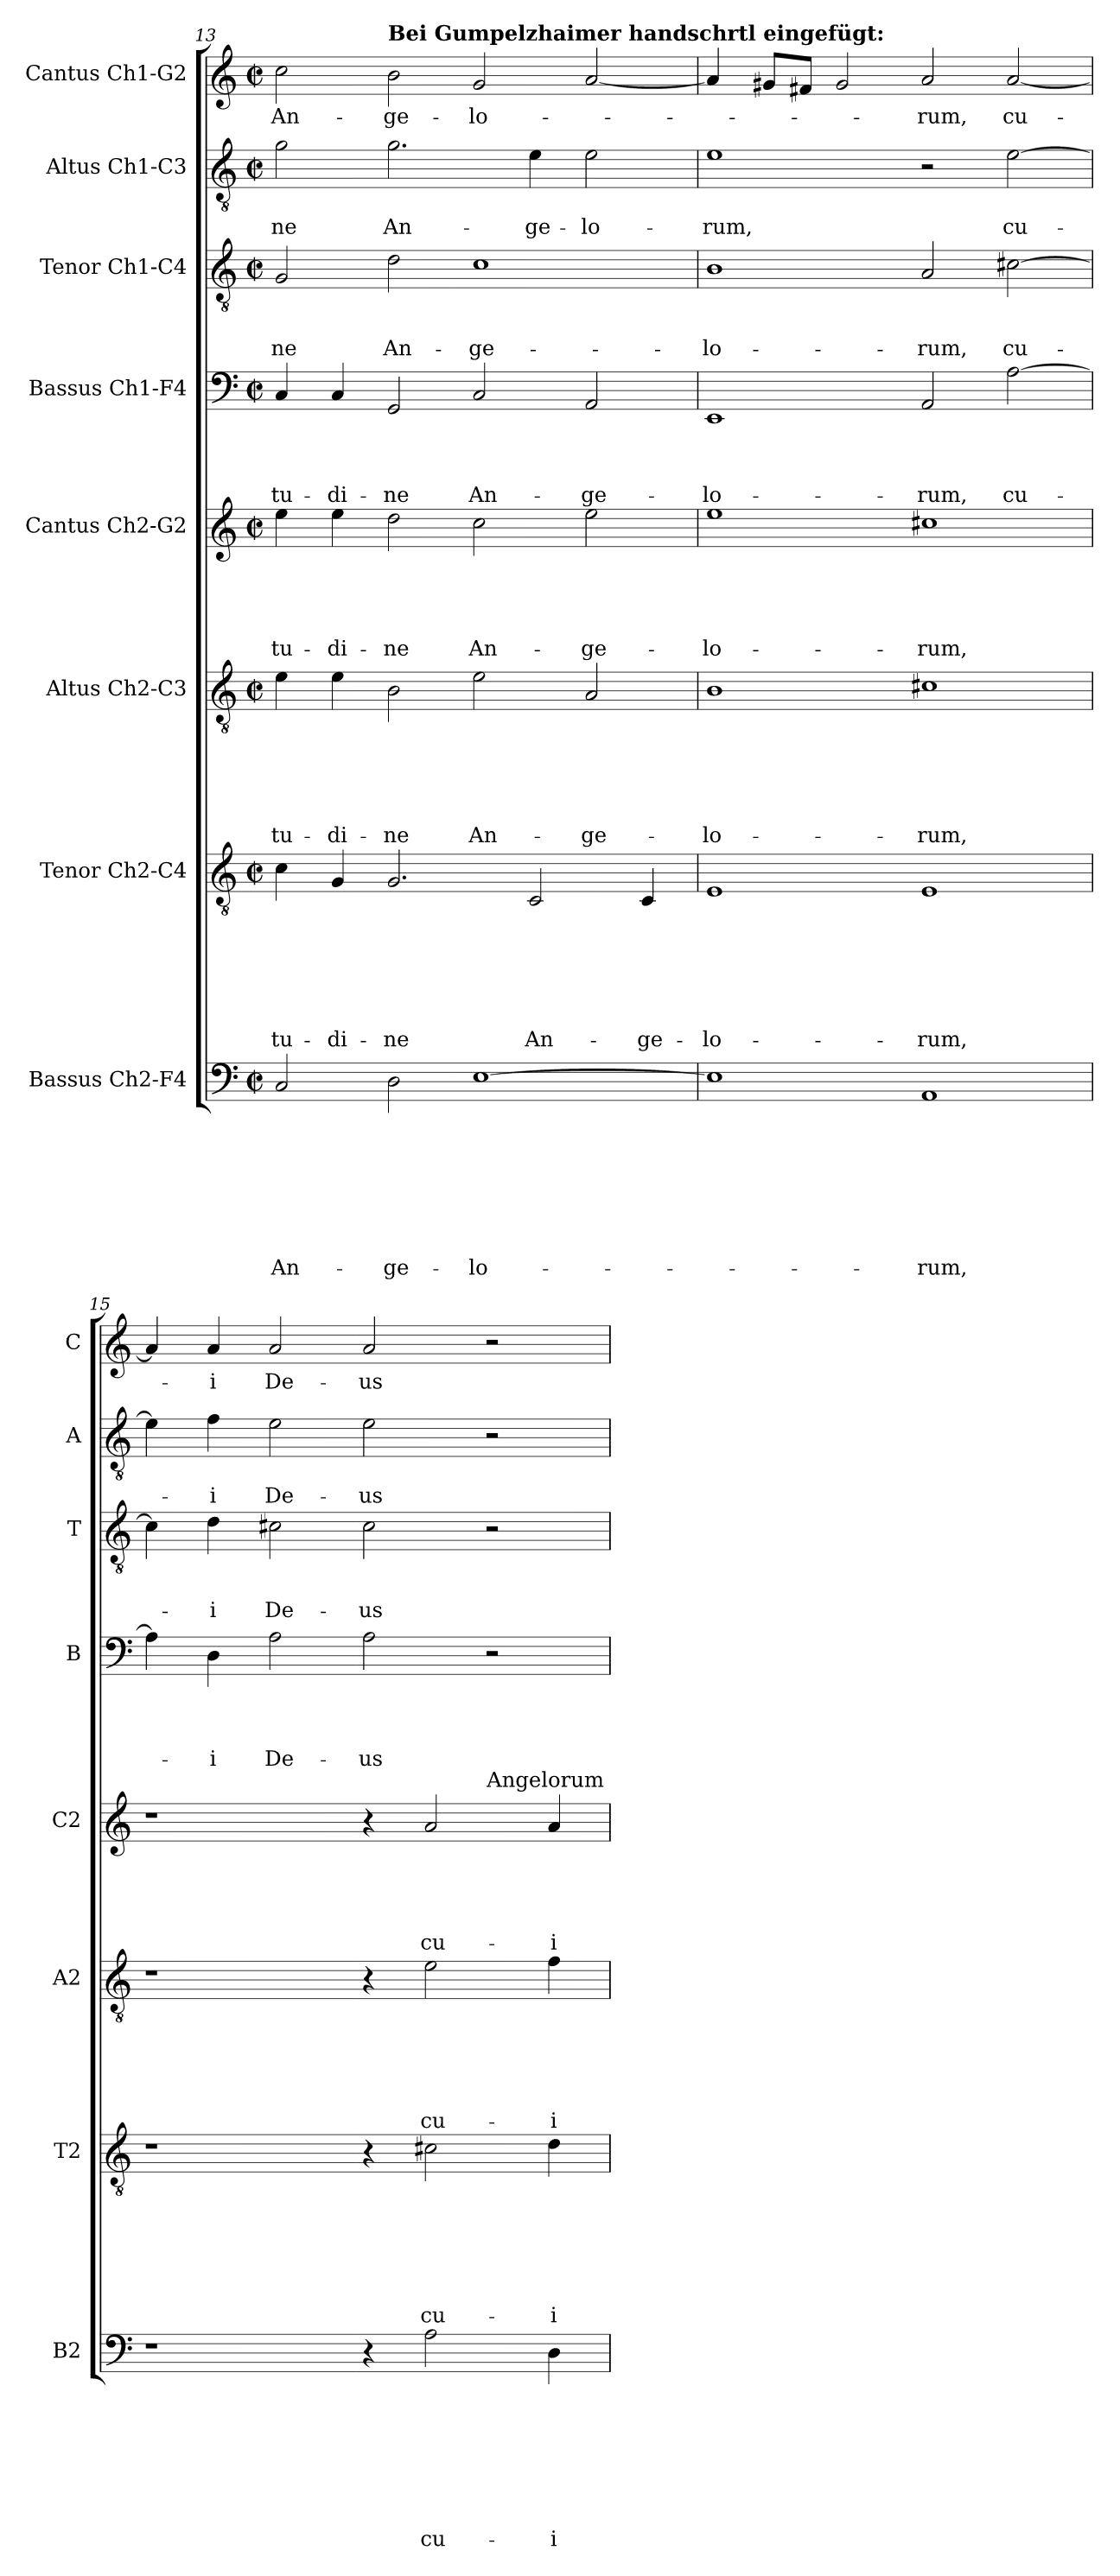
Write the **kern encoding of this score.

**kern	**text	**text	**text	**text	**text	**text	**text	**text	**kern	**text	**text	**text	**text	**text	**text	**text	**kern	**text	**text	**text	**text	**text	**text	**kern	**text	**text	**text	**text	**text	**kern	**text	**text	**text	**text	**kern	**text	**text	**text	**kern	**text	**text	**kern	**text
*part8	*part8	*part8	*part8	*part8	*part8	*part8	*part8	*part8	*part7	*part7	*part7	*part7	*part7	*part7	*part7	*part7	*part6	*part6	*part6	*part6	*part6	*part6	*part6	*part5	*part5	*part5	*part5	*part5	*part5	*part4	*part4	*part4	*part4	*part4	*part3	*part3	*part3	*part3	*part2	*part2	*part2	*part1	*part1
*staff8	*staff8	*staff8	*staff8	*staff8	*staff8	*staff8	*staff8	*staff8	*staff7	*staff7	*staff7	*staff7	*staff7	*staff7	*staff7	*staff7	*staff6	*staff6	*staff6	*staff6	*staff6	*staff6	*staff6	*staff5	*staff5	*staff5	*staff5	*staff5	*staff5	*staff4	*staff4	*staff4	*staff4	*staff4	*staff3	*staff3	*staff3	*staff3	*staff2	*staff2	*staff2	*staff1	*staff1
*I"Bassus Ch2-F4	*	*	*	*	*	*	*	*	*I"Tenor Ch2-C4	*	*	*	*	*	*	*	*I"Altus Ch2-C3	*	*	*	*	*	*	*I"Cantus Ch2-G2	*	*	*	*	*	*I"Bassus Ch1-F4	*	*	*	*	*I"Tenor Ch1-C4	*	*	*	*I"Altus Ch1-C3	*	*	*I"Cantus Ch1-G2	*
*I'B2	*	*	*	*	*	*	*	*	*I'T2	*	*	*	*	*	*	*	*I'A2	*	*	*	*	*	*	*I'C2	*	*	*	*	*	*I'B	*	*	*	*	*I'T	*	*	*	*I'A	*	*	*I'C	*
!!LO:LB:g=z
*clefF4	*	*	*	*	*	*	*	*	*clefGv2	*	*	*	*	*	*	*	*clefGv2	*	*	*	*	*	*	*clefG2	*	*	*	*	*	*clefF4	*	*	*	*	*clefGv2	*	*	*	*clefGv2	*	*	*clefG2	*
*k[]	*	*	*	*	*	*	*	*	*k[]	*	*	*	*	*	*	*	*k[]	*	*	*	*	*	*	*k[]	*	*	*	*	*	*k[]	*	*	*	*	*k[]	*	*	*	*k[]	*	*	*k[]	*
*C:	*	*	*	*	*	*	*	*	*C:	*	*	*	*	*	*	*	*C:	*	*	*	*	*	*	*C:	*	*	*	*	*	*C:	*	*	*	*	*C:	*	*	*	*C:	*	*	*C:	*
*M2/2	*	*	*	*	*	*	*	*	*M2/2	*	*	*	*	*	*	*	*M2/2	*	*	*	*	*	*	*M2/2	*	*	*	*	*	*M2/2	*	*	*	*	*M2/2	*	*	*	*M2/2	*	*	*M2/2	*
*met(c|)	*	*	*	*	*	*	*	*	*met(c|)	*	*	*	*	*	*	*	*met(c|)	*	*	*	*	*	*	*met(c|)	*	*	*	*	*	*met(c|)	*	*	*	*	*met(c|)	*	*	*	*met(c|)	*	*	*met(c|)	*
=13	=13	=13	=13	=13	=13	=13	=13	=13	=13	=13	=13	=13	=13	=13	=13	=13	=13	=13	=13	=13	=13	=13	=13	=13	=13	=13	=13	=13	=13	=13	=13	=13	=13	=13	=13	=13	=13	=13	=13	=13	=13	=13	=13
!	!	!	!	!	!	!	!	!LO:LY:b	!	!	!	!	!	!	!	!LO:LY:b	!	!	!	!	!	!	!LO:LY:b	!	!	!	!	!	!LO:LY:b	!	!	!	!	!LO:LY:b	!	!	!	!LO:LY:b	!	!	!LO:LY:b	!	!LO:LY:b
2C/	.	.	.	.	.	.	.	An-	4c\	.	.	.	.	.	.	-tu-	4e\	.	.	.	.	.	-tu-	4ee\	.	.	.	.	-tu-	4C/	.	.	.	-tu-	2G/	.	.	-ne	2g\	.	-ne	2cc\	An-
!	!	!	!	!	!	!	!	!	!	!	!	!	!	!	!	!LO:LY:b	!	!	!	!	!	!	!LO:LY:b	!	!	!	!	!	!LO:LY:b	!	!	!	!	!LO:LY:b	!	!	!	!	!	!	!	!	!
.	.	.	.	.	.	.	.	.	4G/	.	.	.	.	.	.	-di-	4e\	.	.	.	.	.	-di-	4ee\	.	.	.	.	-di-	4C/	.	.	.	-di-	.	.	.	.	.	.	.	.	.
!	!	!	!	!	!	!	!	!	!	!	!	!	!	!	!	!	!	!	!	!	!	!	!	!	!	!	!	!	!	!	!	!	!	!	!	!	!	!	!	!	!	!LO:TX:a:B:t=Bei Gumpelzhaimer handschrtl eingefügt&colon;	!
!	!	!	!	!	!	!	!	!LO:LY:b	!	!	!	!	!	!	!	!LO:LY:b	!	!	!	!	!	!	!LO:LY:b	!	!	!	!	!	!LO:LY:b	!	!	!	!	!LO:LY:b	!	!	!	!LO:LY:b	!	!	!LO:LY:b	!	!LO:LY:b
2D\	.	.	.	.	.	.	.	-ge-	2.G/	.	.	.	.	.	.	-ne	2B\	.	.	.	.	.	-ne	2dd\	.	.	.	.	-ne	2GG/	.	.	.	-ne	2d\	.	.	An-	2.g\	.	An-	2b\	-ge-
!	!	!	!	!	!	!	!	!LO:LY:b	!	!	!	!	!	!	!	!	!	!	!	!	!	!	!LO:LY:b	!	!	!	!	!	!LO:LY:b	!	!	!	!	!LO:LY:b	!	!	!	!LO:LY:b	!	!	!	!	!LO:LY:b
[1E	.	.	.	.	.	.	.	-lo-	.	.	.	.	.	.	.	.	2e\	.	.	.	.	.	An-	2cc\	.	.	.	.	An-	2C/	.	.	.	An-	1c	.	.	-ge-	.	.	.	2g/	-lo-
!	!	!	!	!	!	!	!	!	!	!	!	!	!	!	!	!LO:LY:b	!	!	!	!	!	!	!	!	!	!	!	!	!	!	!	!	!	!	!	!	!	!	!	!	!LO:LY:b	!	!
.	.	.	.	.	.	.	.	.	2C/	.	.	.	.	.	.	An-	.	.	.	.	.	.	.	.	.	.	.	.	.	.	.	.	.	.	.	.	.	.	4e\	.	-ge-	.	.
!	!	!	!	!	!	!	!	!	!	!	!	!	!	!	!	!	!	!	!	!	!	!	!LO:LY:b	!	!	!	!	!	!LO:LY:b	!	!	!	!	!LO:LY:b	!	!	!	!	!	!	!LO:LY:b	!	!
.	.	.	.	.	.	.	.	.	.	.	.	.	.	.	.	.	2A/	.	.	.	.	.	-ge-	2ee\	.	.	.	.	-ge-	2AA/	.	.	.	-ge-	.	.	.	.	2e\	.	-lo-	[2a/	.
!	!	!	!	!	!	!	!	!	!	!	!	!	!	!	!	!LO:LY:b	!	!	!	!	!	!	!	!	!	!	!	!	!	!	!	!	!	!	!	!	!	!	!	!	!	!	!
.	.	.	.	.	.	.	.	.	4C/	.	.	.	.	.	.	-ge-	.	.	.	.	.	.	.	.	.	.	.	.	.	.	.	.	.	.	.	.	.	.	.	.	.	.	.
=14	=14	=14	=14	=14	=14	=14	=14	=14	=14	=14	=14	=14	=14	=14	=14	=14	=14	=14	=14	=14	=14	=14	=14	=14	=14	=14	=14	=14	=14	=14	=14	=14	=14	=14	=14	=14	=14	=14	=14	=14	=14	=14	=14
!	!	!	!	!	!	!	!	!	!	!	!	!	!	!	!	!LO:LY:b	!	!	!	!	!	!	!LO:LY:b	!	!	!	!	!	!LO:LY:b	!	!	!	!	!LO:LY:b	!	!	!	!LO:LY:b	!	!	!LO:LY:b	!	!
1E]	.	.	.	.	.	.	.	.	1E	.	.	.	.	.	.	-lo-	1B	.	.	.	.	.	-lo-	1ee	.	.	.	.	-lo-	1EE	.	.	.	-lo-	1B	.	.	-lo-	1e	.	-rum,	4a/]	.
.	.	.	.	.	.	.	.	.	.	.	.	.	.	.	.	.	.	.	.	.	.	.	.	.	.	.	.	.	.	.	.	.	.	.	.	.	.	.	.	.	.	8g#X/L	.
.	.	.	.	.	.	.	.	.	.	.	.	.	.	.	.	.	.	.	.	.	.	.	.	.	.	.	.	.	.	.	.	.	.	.	.	.	.	.	.	.	.	8f#X/J	.
.	.	.	.	.	.	.	.	.	.	.	.	.	.	.	.	.	.	.	.	.	.	.	.	.	.	.	.	.	.	.	.	.	.	.	.	.	.	.	.	.	.	2g#/	.
!	!	!	!	!	!	!	!	!LO:LY:b	!	!	!	!	!	!	!	!LO:LY:b	!	!	!	!	!	!	!LO:LY:b	!	!	!	!	!	!LO:LY:b	!	!	!	!	!LO:LY:b	!	!	!	!LO:LY:b	!	!	!	!	!LO:LY:b
1AA	.	.	.	.	.	.	.	-rum,	1E	.	.	.	.	.	.	-rum,	1c#X	.	.	.	.	.	-rum,	1cc#X	.	.	.	.	-rum,	2AA/	.	.	.	-rum,	2A/	.	.	-rum,	2r	.	.	2a/	-rum,
!	!	!	!	!	!	!	!	!	!	!	!	!	!	!	!	!	!	!	!	!	!	!	!	!	!	!	!	!	!	!	!	!	!	!LO:LY:b	!	!	!	!LO:LY:b	!	!	!LO:LY:b	!	!LO:LY:b
.	.	.	.	.	.	.	.	.	.	.	.	.	.	.	.	.	.	.	.	.	.	.	.	.	.	.	.	.	.	[2A\	.	.	.	cu-	[2c#X\	.	.	cu-	[2e\	.	cu-	[2a/	cu-
=15	=15	=15	=15	=15	=15	=15	=15	=15	=15	=15	=15	=15	=15	=15	=15	=15	=15	=15	=15	=15	=15	=15	=15	=15	=15	=15	=15	=15	=15	=15	=15	=15	=15	=15	=15	=15	=15	=15	=15	=15	=15	=15	=15
*	*	*	*	*	*	*	*	*	*	*	*	*	*	*	*	*	*	*	*	*	*	*	*	*^	*	*	*	*	*	*	*	*	*	*	*	*	*	*	*	*	*	*	*
1r	.	.	.	.	.	.	.	.	1r	.	.	.	.	.	.	.	1r	.	.	.	.	.	.	1r	1.ryy	.	.	.	.	.	4A\]	.	.	.	.	4c#\]	.	.	.	4e\]	.	.	4a/]	.
!	!	!	!	!	!	!	!	!	!	!	!	!	!	!	!	!	!	!	!	!	!	!	!	!	!	!	!	!	!	!	!	!	!	!	!LO:LY:b	!	!	!	!LO:LY:b	!	!	!LO:LY:b	!	!LO:LY:b
.	.	.	.	.	.	.	.	.	.	.	.	.	.	.	.	.	.	.	.	.	.	.	.	.	.	.	.	.	.	.	4D\	.	.	.	-i	4d\	.	.	-i	4f\	.	-i	4a/	-i
!	!	!	!	!	!	!	!	!	!	!	!	!	!	!	!	!	!	!	!	!	!	!	!	!	!	!	!	!	!	!	!	!	!	!	!LO:LY:b	!	!	!	!LO:LY:b	!	!	!LO:LY:b	!	!LO:LY:b
.	.	.	.	.	.	.	.	.	.	.	.	.	.	.	.	.	.	.	.	.	.	.	.	.	.	.	.	.	.	.	2A\	.	.	.	De-	2c#X\	.	.	De-	2e\	.	De-	2a/	De-
!	!	!	!	!	!	!	!	!	!	!	!	!	!	!	!	!	!	!	!	!	!	!	!	!	!	!	!	!	!	!	!	!	!	!	!LO:LY:b	!	!	!	!LO:LY:b	!	!	!LO:LY:b	!	!LO:LY:b
4r	.	.	.	.	.	.	.	.	4r	.	.	.	.	.	.	.	4r	.	.	.	.	.	.	4r	.	.	.	.	.	.	2A\	.	.	.	-us	2c#\	.	.	-us	2e\	.	-us	2a/	-us
!	!	!	!	!	!	!	!	!LO:LY:b	!	!	!	!	!	!	!	!LO:LY:b	!	!	!	!	!	!	!LO:LY:b	!	!	!	!	!	!	!LO:LY:b	!	!	!	!	!	!	!	!	!	!	!	!	!	!
2A\	.	.	.	.	.	.	.	cu-	2c#X\	.	.	.	.	.	.	cu-	2e\	.	.	.	.	.	cu-	2a/	.	.	.	.	.	cu-	.	.	.	.	.	.	.	.	.	.	.	.	.	.
!	!	!	!	!	!	!	!	!	!	!	!	!	!	!	!	!	!	!	!	!	!	!	!	!	!LO:TX:a:t=Angelorum	!	!	!	!	!	!	!	!	!	!	!	!	!	!	!	!	!	!	!
.	.	.	.	.	.	.	.	.	.	.	.	.	.	.	.	.	.	.	.	.	.	.	.	.	2ryy	.	.	.	.	.	2r	.	.	.	.	2r	.	.	.	2r	.	.	2r	.
!	!	!	!	!	!	!	!	!LO:LY:b	!	!	!	!	!	!	!	!LO:LY:b	!	!	!	!	!	!	!LO:LY:b	!	!	!	!	!	!	!LO:LY:b	!	!	!	!	!	!	!	!	!	!	!	!	!	!
4D\	.	.	.	.	.	.	.	-i	4d\	.	.	.	.	.	.	-i	4f\	.	.	.	.	.	-i	4a/	.	.	.	.	.	-i	.	.	.	.	.	.	.	.	.	.	.	.	.	.
*	*	*	*	*	*	*	*	*	*	*	*	*	*	*	*	*	*	*	*	*	*	*	*	*v	*v	*	*	*	*	*	*	*	*	*	*	*	*	*	*	*	*	*	*	*
=	=	=	=	=	=	=	=	=	=	=	=	=	=	=	=	=	=	=	=	=	=	=	=	=	=	=	=	=	=	=	=	=	=	=	=	=	=	=	=	=	=	=	=
*-	*-	*-	*-	*-	*-	*-	*-	*-	*-	*-	*-	*-	*-	*-	*-	*-	*-	*-	*-	*-	*-	*-	*-	*-	*-	*-	*-	*-	*-	*-	*-	*-	*-	*-	*-	*-	*-	*-	*-	*-	*-	*-	*-
